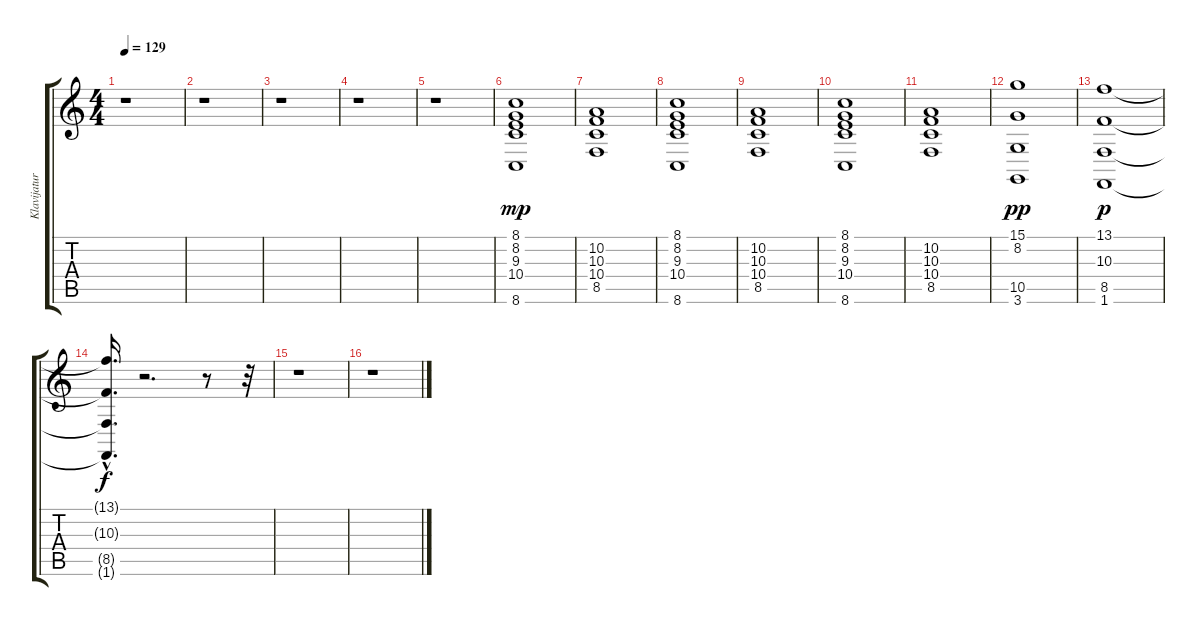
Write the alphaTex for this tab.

\track ("Klavijatura III" "Klavijatur") {instrument synthstrings2}
\staff {score tabs}
\tuning (E4 B3 G3 D3 A2 E2) {hide}
\ts (4 4)
\tempo 129
\clef g2
\ks c
r.1{dy f} |
r.1 |
r.1 |
r.1 |
r.1 |
(8.1 8.2 9.3 10.4 8.6).1{dy mp} |
(10.2 10.3 10.4 8.5).1 |
(8.1 8.2 9.3 10.4 8.6).1 |
(10.2 10.3 10.4 8.5).1 |
(8.1 8.2 9.3 10.4 8.6).1 |
(10.2 10.3 10.4 8.5).1 |
(15.1 8.2 10.5 3.6).1{dy pp} |
(13.1 10.3 8.5 1.6).1{dy p} |
(13.1{hac t} 10.3{hac t} 8.5{hac t} 1.6{hac t}).16{d dy f} r.2{d} r.8 r.32 |
r.1 |
r.1
